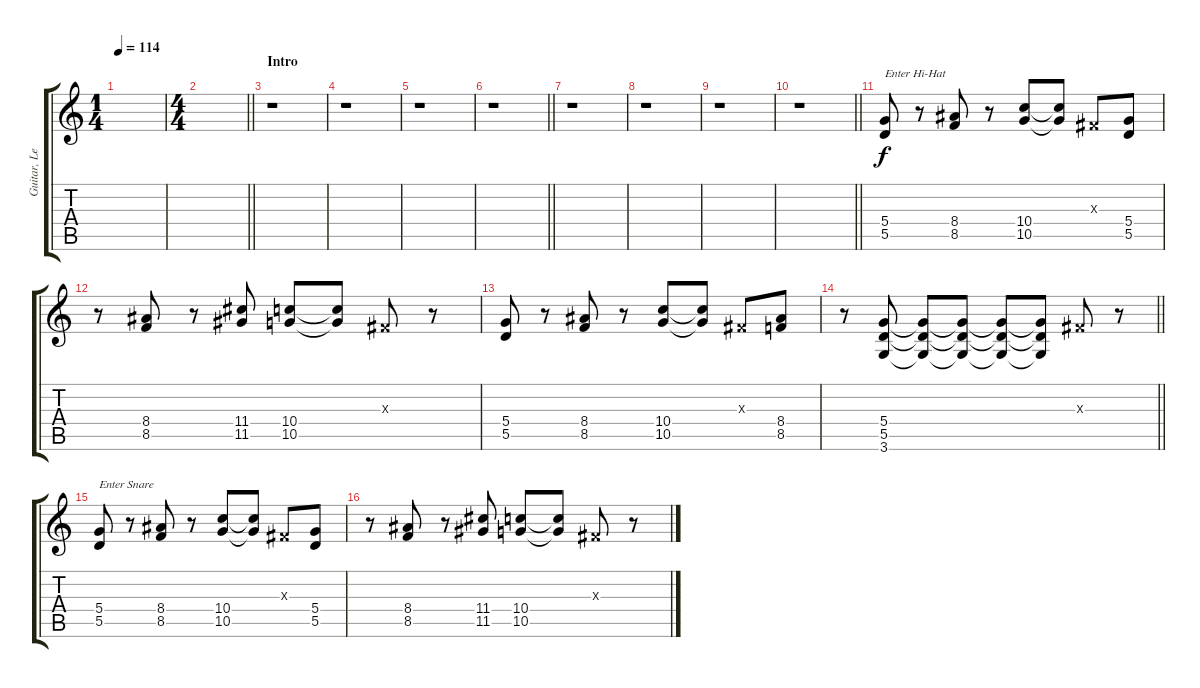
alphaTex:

\track ("Guitar, Lead" "Guitar, Le") {instrument distortionguitar}
\staff {score tabs}
\tuning (E4 B3 G3 D3 A2 E2) {hide}
\ts (1 4)
\tempo 114
\clef g2
\ks c
|
\ts (4 4)
\barLineRight lightlight
|
\section ("" "Intro")
r.1 |
r.1 |
r.1 |
\barLineRight lightlight
r.1 |
r.1 |
r.1 |
r.1 |
\barLineRight lightlight
r.1 |
(5.4 5.5).8{txt "Enter Hi-Hat"} r.8 (8.4 8.5).8 r.8 (10.4 10.5).8 (10.4{t} 10.5{t}).8 -1.3{x}.8 (5.4 5.5).8 |
r.8 (8.4 8.5).8 r.8 (11.4 11.5).8 (10.4 10.5).8 (10.4{t} 10.5{t}).8 -1.3{x}.8 r.8 |
(5.4 5.5).8 r.8 (8.4 8.5).8 r.8 (10.4 10.5).8 (10.4{t} 10.5{t}).8 -1.3{x}.8 (8.4 8.5).8 |
\barLineRight lightlight
r.8 (5.4 5.5 3.6).8 (5.4{t} 5.5{t} 3.6{t}).8 (5.4{t} 5.5{t} 3.6{t}).8 (5.4{t} 5.5{t} 3.6{t}).8 (5.4{t} 5.5{t} 3.6{t}).8 -1.3{x}.8 r.8 |
(5.4 5.5).8{txt "Enter Snare"} r.8 (8.4 8.5).8 r.8 (10.4 10.5).8 (10.4{t} 10.5{t}).8 -1.3{x}.8 (5.4 5.5).8 |
r.8 (8.4 8.5).8 r.8 (11.4 11.5).8 (10.4 10.5).8 (10.4{t} 10.5{t}).8 -1.3{x}.8 r.8
